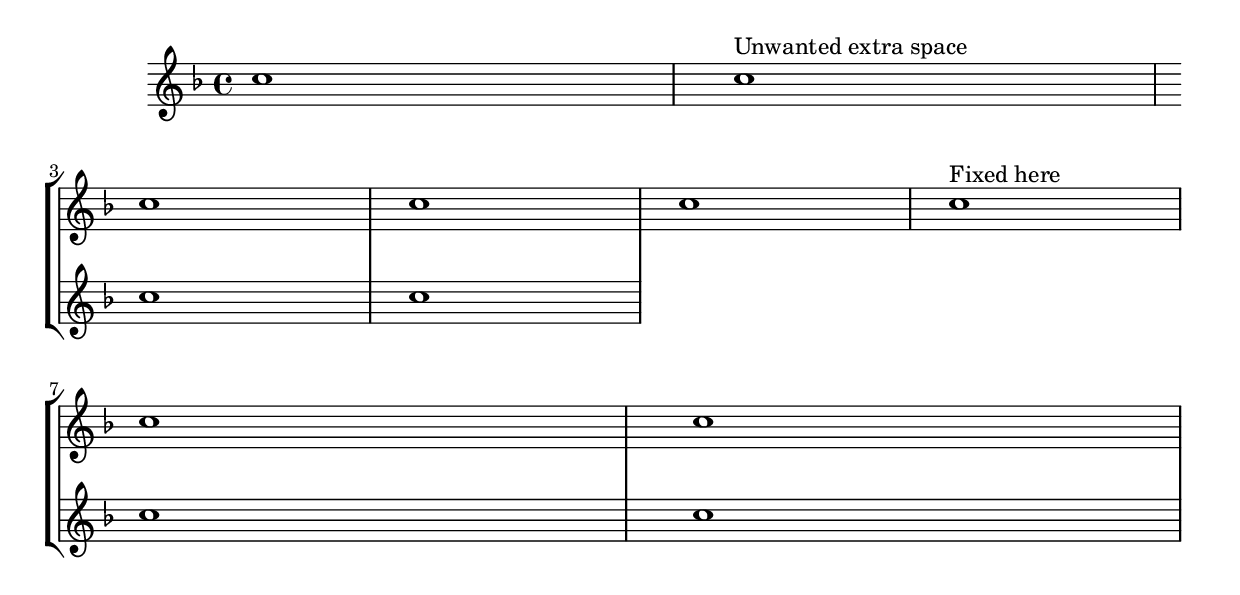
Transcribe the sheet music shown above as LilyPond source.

%% Do not edit this file; it is automatically
%% generated from LSR http://lsr.dsi.unimi.it
%% This file is in the public domain.
\version "2.13.16"

\header {
  lsrtags = "staff-notation, contexts-and-engravers, breaks"

%% Translation of GIT committish: 1d589aa04c20d7711bf662618adbdd6d445db29d
  texidoces = "
Al añadir un pentagrama nuevo en un salto de línea, por desgracia
se añade un espacio adicional al final de la línea antes del salto
(reservado para hacer sitio a un cambio de armadura que de todas
formas no se va a imprimir). La solución alternativa es añadir un
ajuste para @code{Staff.explicitKeySignatureVisibility} como se
muestra en el ejemplo.

"
  doctitlees = "Añadir un pentagrama adicional en un salto de línea"

  texidoc = "
When adding a new staff at a line break, some extra space is
unfortunately added at the end of the line before the break (to fit in
a key signature change, which  will never be printed anyway).  The
workaround is to add a setting of
@code{Staff.explicitKeySignatureVisibility} as is shown in the example.


"
  doctitle = "Adding an extra staff at a line break"
} % begin verbatim

\score {
  \new StaffGroup \relative c'' {
    \new Staff
    \key f \major
    c1 c^"Unwanted extra space" \break
    << { c1 | c }
       \new Staff {
         \key f \major
         \once \override Staff.TimeSignature #'stencil = ##f
         c1 | c
       }
    >>
    c1 | c^"Fixed here" \break
    << { c1 | c }
       \new Staff {
         \once \set Staff.explicitKeySignatureVisibility = #end-of-line-invisible
         \key f \major
         \once \override Staff.TimeSignature #'stencil = ##f
         c1 | c
       }
    >>
  }
}

